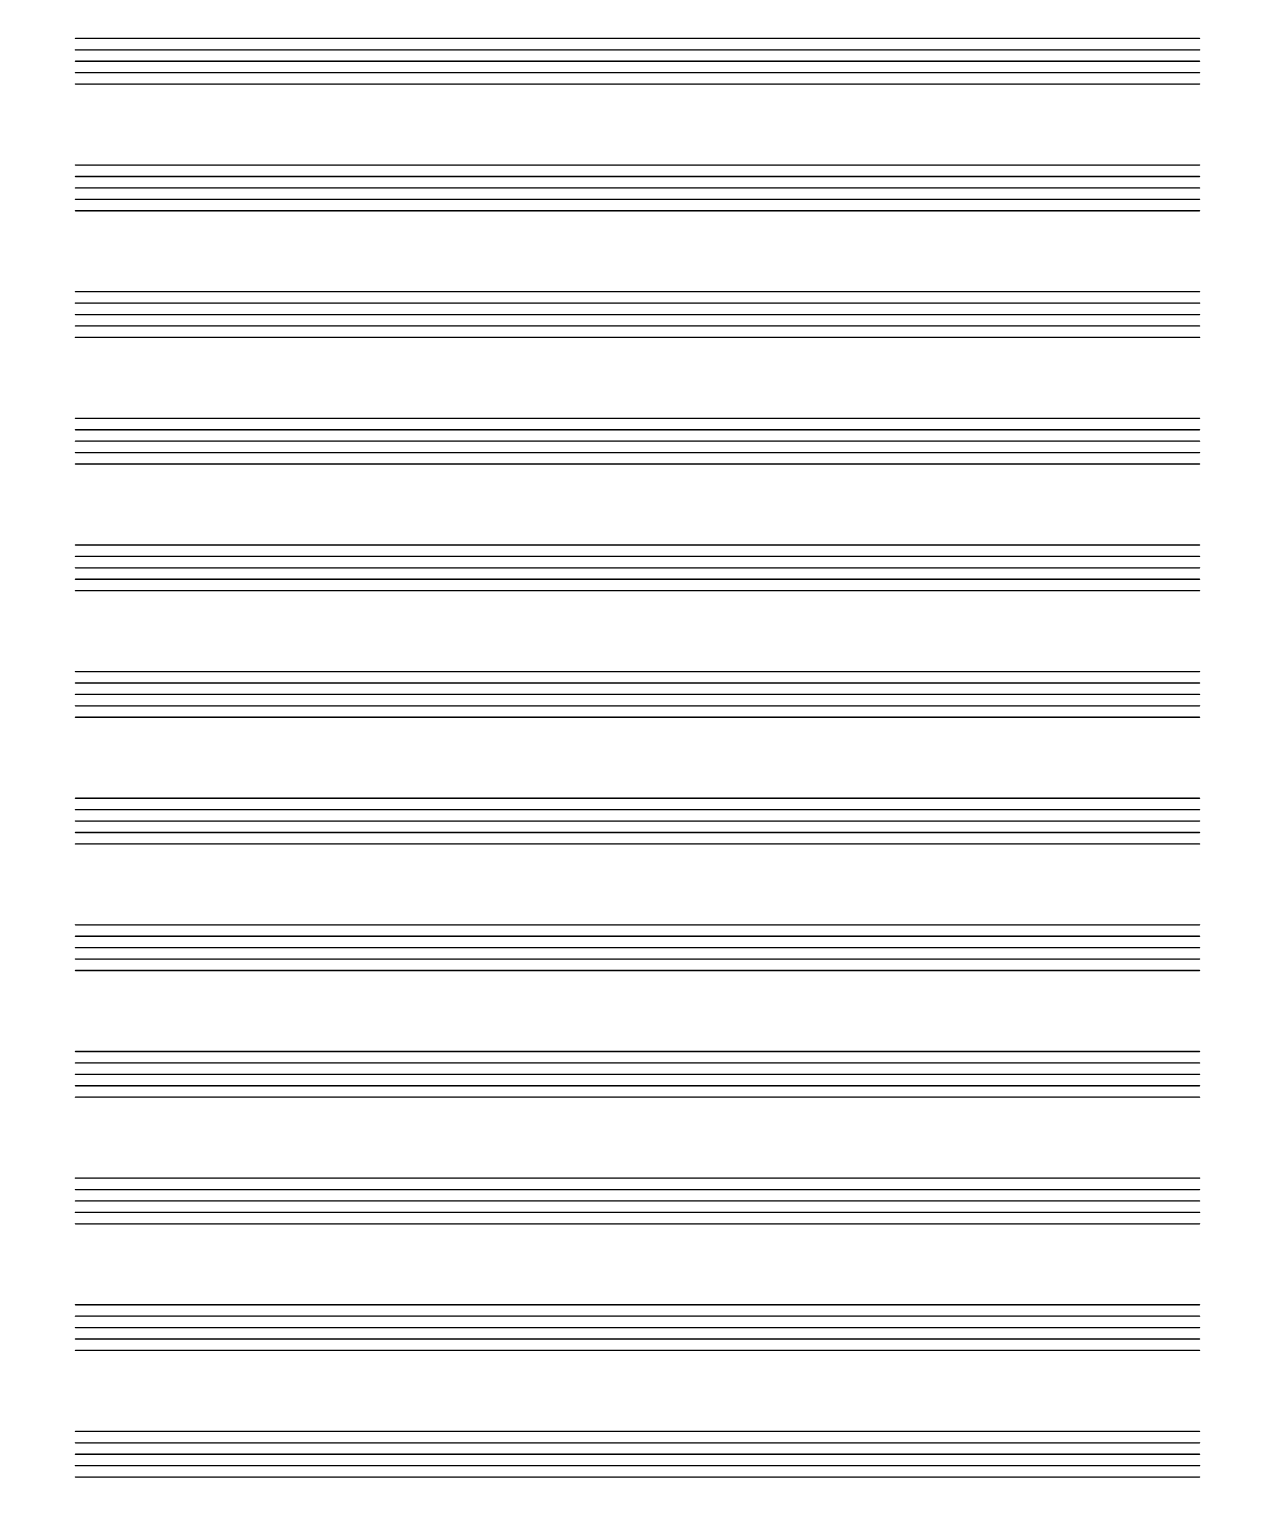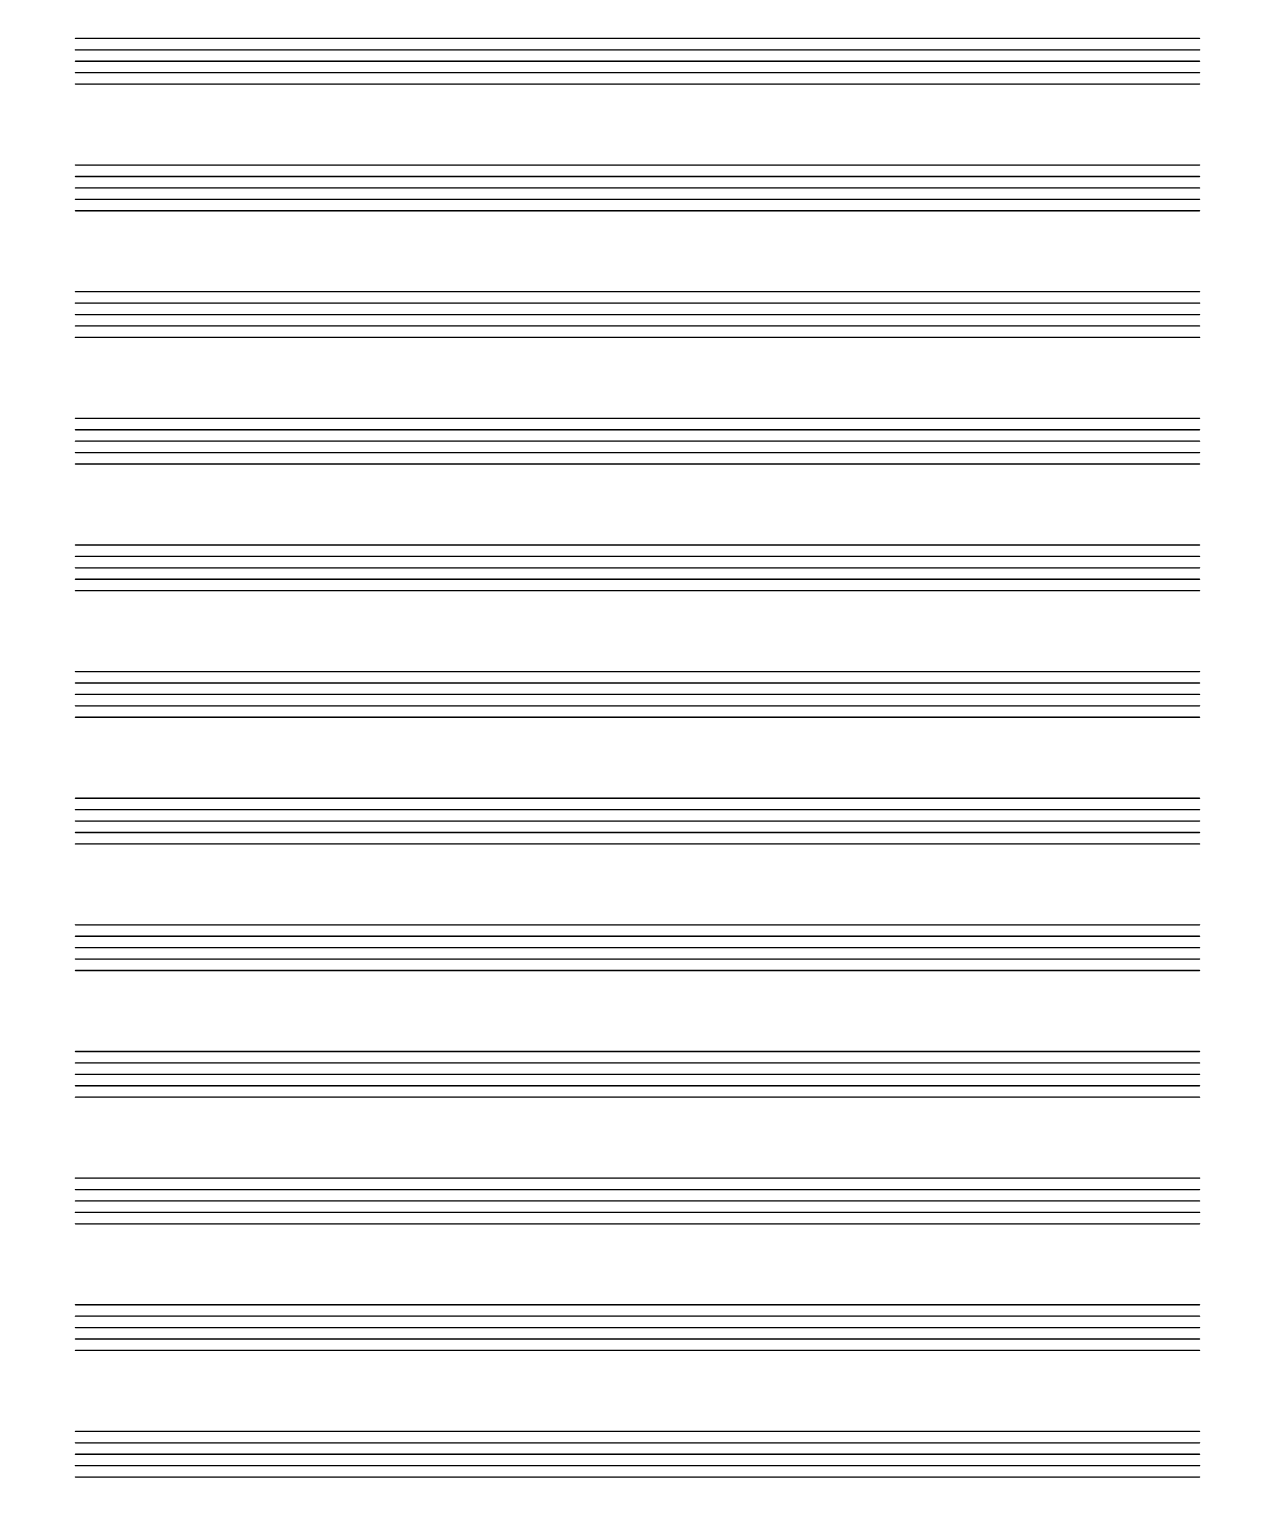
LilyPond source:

\version "2.22.2"
#(set-global-staff-size 22)

\book {
  \header {
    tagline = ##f
  }
  \score {
    {
      \repeat unfold 24 { s1 \break }
    }
    \layout {
      indent = 0
      \context {
        \Staff
        \remove "Time_signature_engraver"
        \remove "Clef_engraver"
        \remove "Bar_engraver"
      }
      \context {
        \Score
        \remove "Bar_number_engraver"
      }
    }
  }

  \paper {
    #(set-paper-size "letter")
    ragged-last-bottom = ##f
    line-width = 7.5\in
    left-margin = 0.5\in
    bottom-margin = 0.5\in
    top-margin = 0.75\in
    print-page-number = ##f
  }
}
